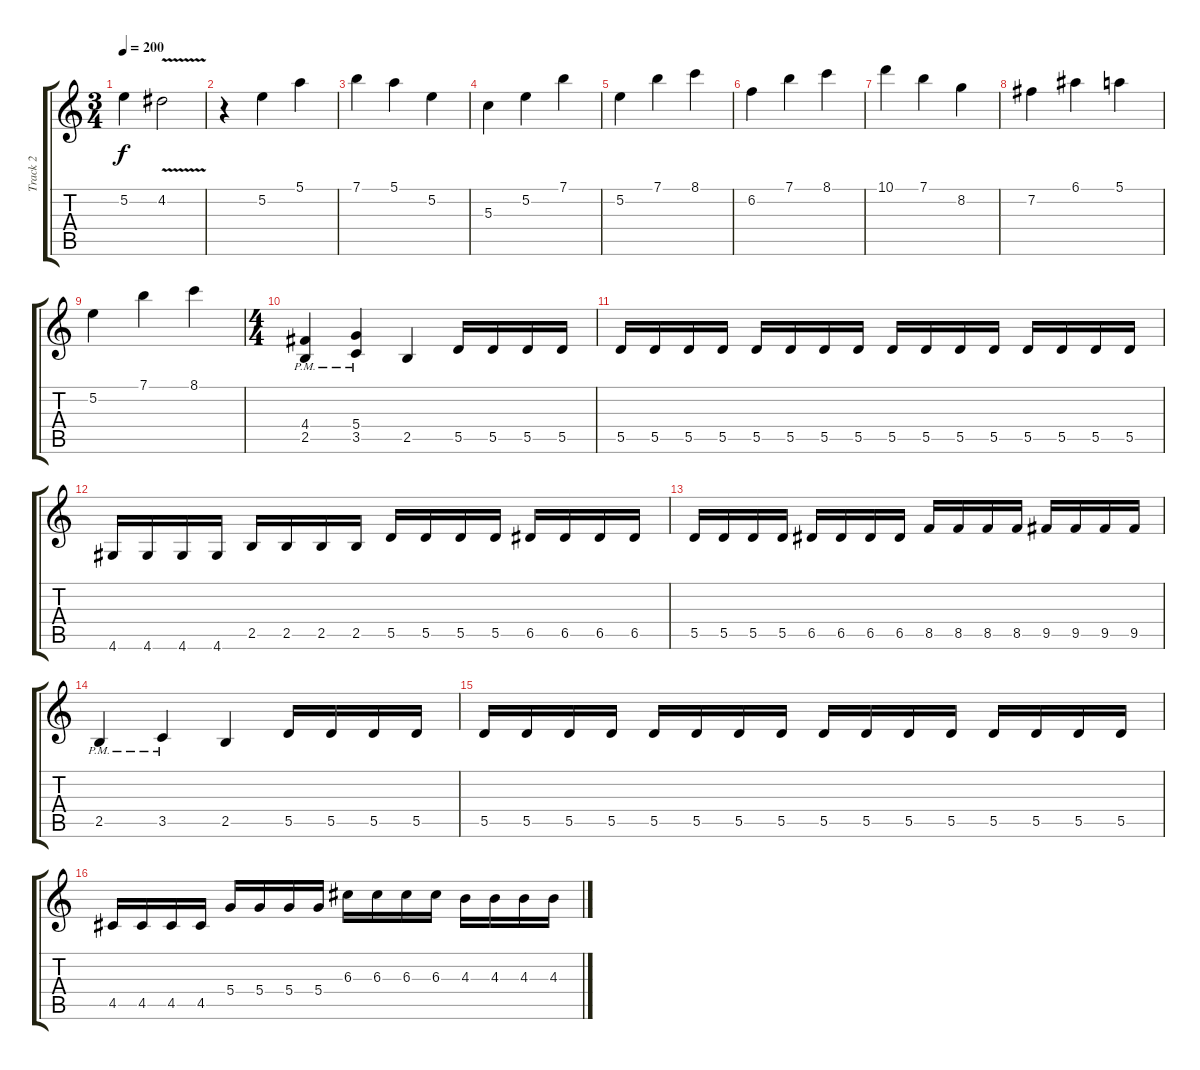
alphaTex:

\track ("Track 2" "Track 2") {instrument distortionguitar}
\staff {score tabs}
\tuning (E4 B3 G3 D3 A2 E2) {hide}
\ts (3 4)
\tempo 200
\clef g2
\ks c
5.2.4{dy f} 4.2{v}.2 |
r.4 5.2.4 5.1.4 |
7.1.4 5.1.4 5.2.4 |
5.3.4 5.2.4 7.1.4 |
5.2.4 7.1.4 8.1.4 |
6.2.4 7.1.4 8.1.4 |
10.1.4 7.1.4 8.2.4 |
7.2.4 6.1.4 5.1.4 |
5.2.4 7.1.4 8.1.4 |
\ts (4 4)
(4.4{pm} 2.5{pm}).4 (5.4{pm} 3.5{pm}).4 2.5.4 5.5.16 5.5.16 5.5.16 5.5.16 |
5.5.16 5.5.16 5.5.16 5.5.16 5.5.16 5.5.16 5.5.16 5.5.16 5.5.16 5.5.16 5.5.16 5.5.16 5.5.16 5.5.16 5.5.16 5.5.16 |
4.6.16 4.6.16 4.6.16 4.6.16 2.5.16 2.5.16 2.5.16 2.5.16 5.5.16 5.5.16 5.5.16 5.5.16 6.5.16 6.5.16 6.5.16 6.5.16 |
5.5.16 5.5.16 5.5.16 5.5.16 6.5.16 6.5.16 6.5.16 6.5.16 8.5.16 8.5.16 8.5.16 8.5.16 9.5.16 9.5.16 9.5.16 9.5.16 |
2.5{pm}.4 3.5{pm}.4 2.5.4 5.5.16 5.5.16 5.5.16 5.5.16 |
5.5.16 5.5.16 5.5.16 5.5.16 5.5.16 5.5.16 5.5.16 5.5.16 5.5.16 5.5.16 5.5.16 5.5.16 5.5.16 5.5.16 5.5.16 5.5.16 |
4.5.16 4.5.16 4.5.16 4.5.16 5.4.16 5.4.16 5.4.16 5.4.16 6.3.16 6.3.16 6.3.16 6.3.16 4.3.16 4.3.16 4.3.16 4.3.16
